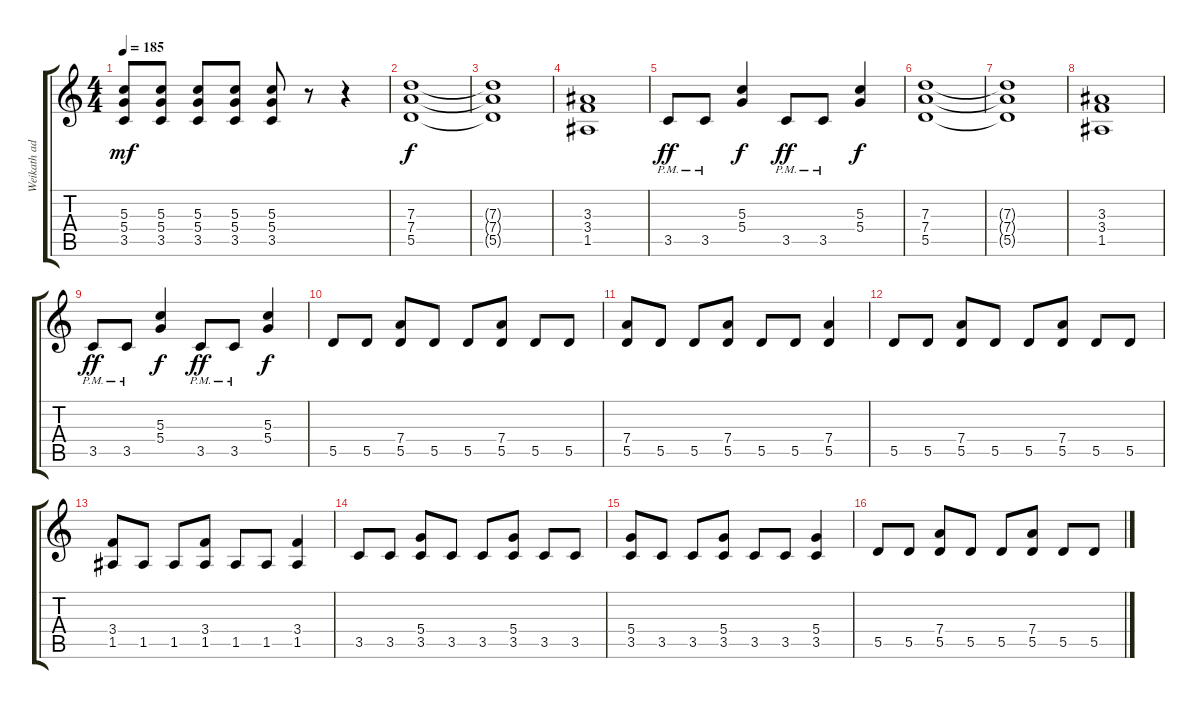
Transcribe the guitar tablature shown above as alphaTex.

\track ("Weikath adicional" "Weikath ad") {instrument overdrivenguitar}
\staff {score tabs}
\tuning (E4 B3 G3 D3 A2 E2) {hide}
\ts (4 4)
\tempo 185
\clef g2
\ks c
(5.3 5.4 3.5).8{dy mf} (5.3 5.4 3.5).8 (5.3 5.4 3.5).8 (5.3 5.4 3.5).8 (5.3 5.4 3.5).8 r.8 r.4 |
(7.3 7.4 5.5).1{dy f} |
(7.3{t} 7.4{t} 5.5{t}).1 |
(3.3 3.4 1.5).1 |
3.5{pm}.8{dy ff} 3.5{pm}.8 (5.3 5.4).4{dy f} 3.5{pm}.8{dy ff} 3.5{pm}.8 (5.3 5.4).4{dy f} |
(7.3 7.4 5.5).1 |
(7.3{t} 7.4{t} 5.5{t}).1 |
(3.3 3.4 1.5).1 |
3.5{pm}.8{dy ff} 3.5{pm}.8 (5.3 5.4).4{dy f} 3.5{pm}.8{dy ff} 3.5{pm}.8 (5.3 5.4).4{dy f} |
5.5.8 5.5.8 (7.4 5.5).8 5.5.8 5.5.8 (7.4 5.5).8 5.5.8 5.5.8 |
(7.4 5.5).8 5.5.8 5.5.8 (7.4 5.5).8 5.5.8 5.5.8 (7.4 5.5).4 |
5.5.8 5.5.8 (7.4 5.5).8 5.5.8 5.5.8 (7.4 5.5).8 5.5.8 5.5.8 |
(3.4 1.5).8 1.5.8 1.5.8 (3.4 1.5).8 1.5.8 1.5.8 (3.4 1.5).4 |
3.5.8 3.5.8 (5.4 3.5).8 3.5.8 3.5.8 (5.4 3.5).8 3.5.8 3.5.8 |
(5.4 3.5).8 3.5.8 3.5.8 (5.4 3.5).8 3.5.8 3.5.8 (5.4 3.5).4 |
5.5.8 5.5.8 (7.4 5.5).8 5.5.8 5.5.8 (7.4 5.5).8 5.5.8 5.5.8
